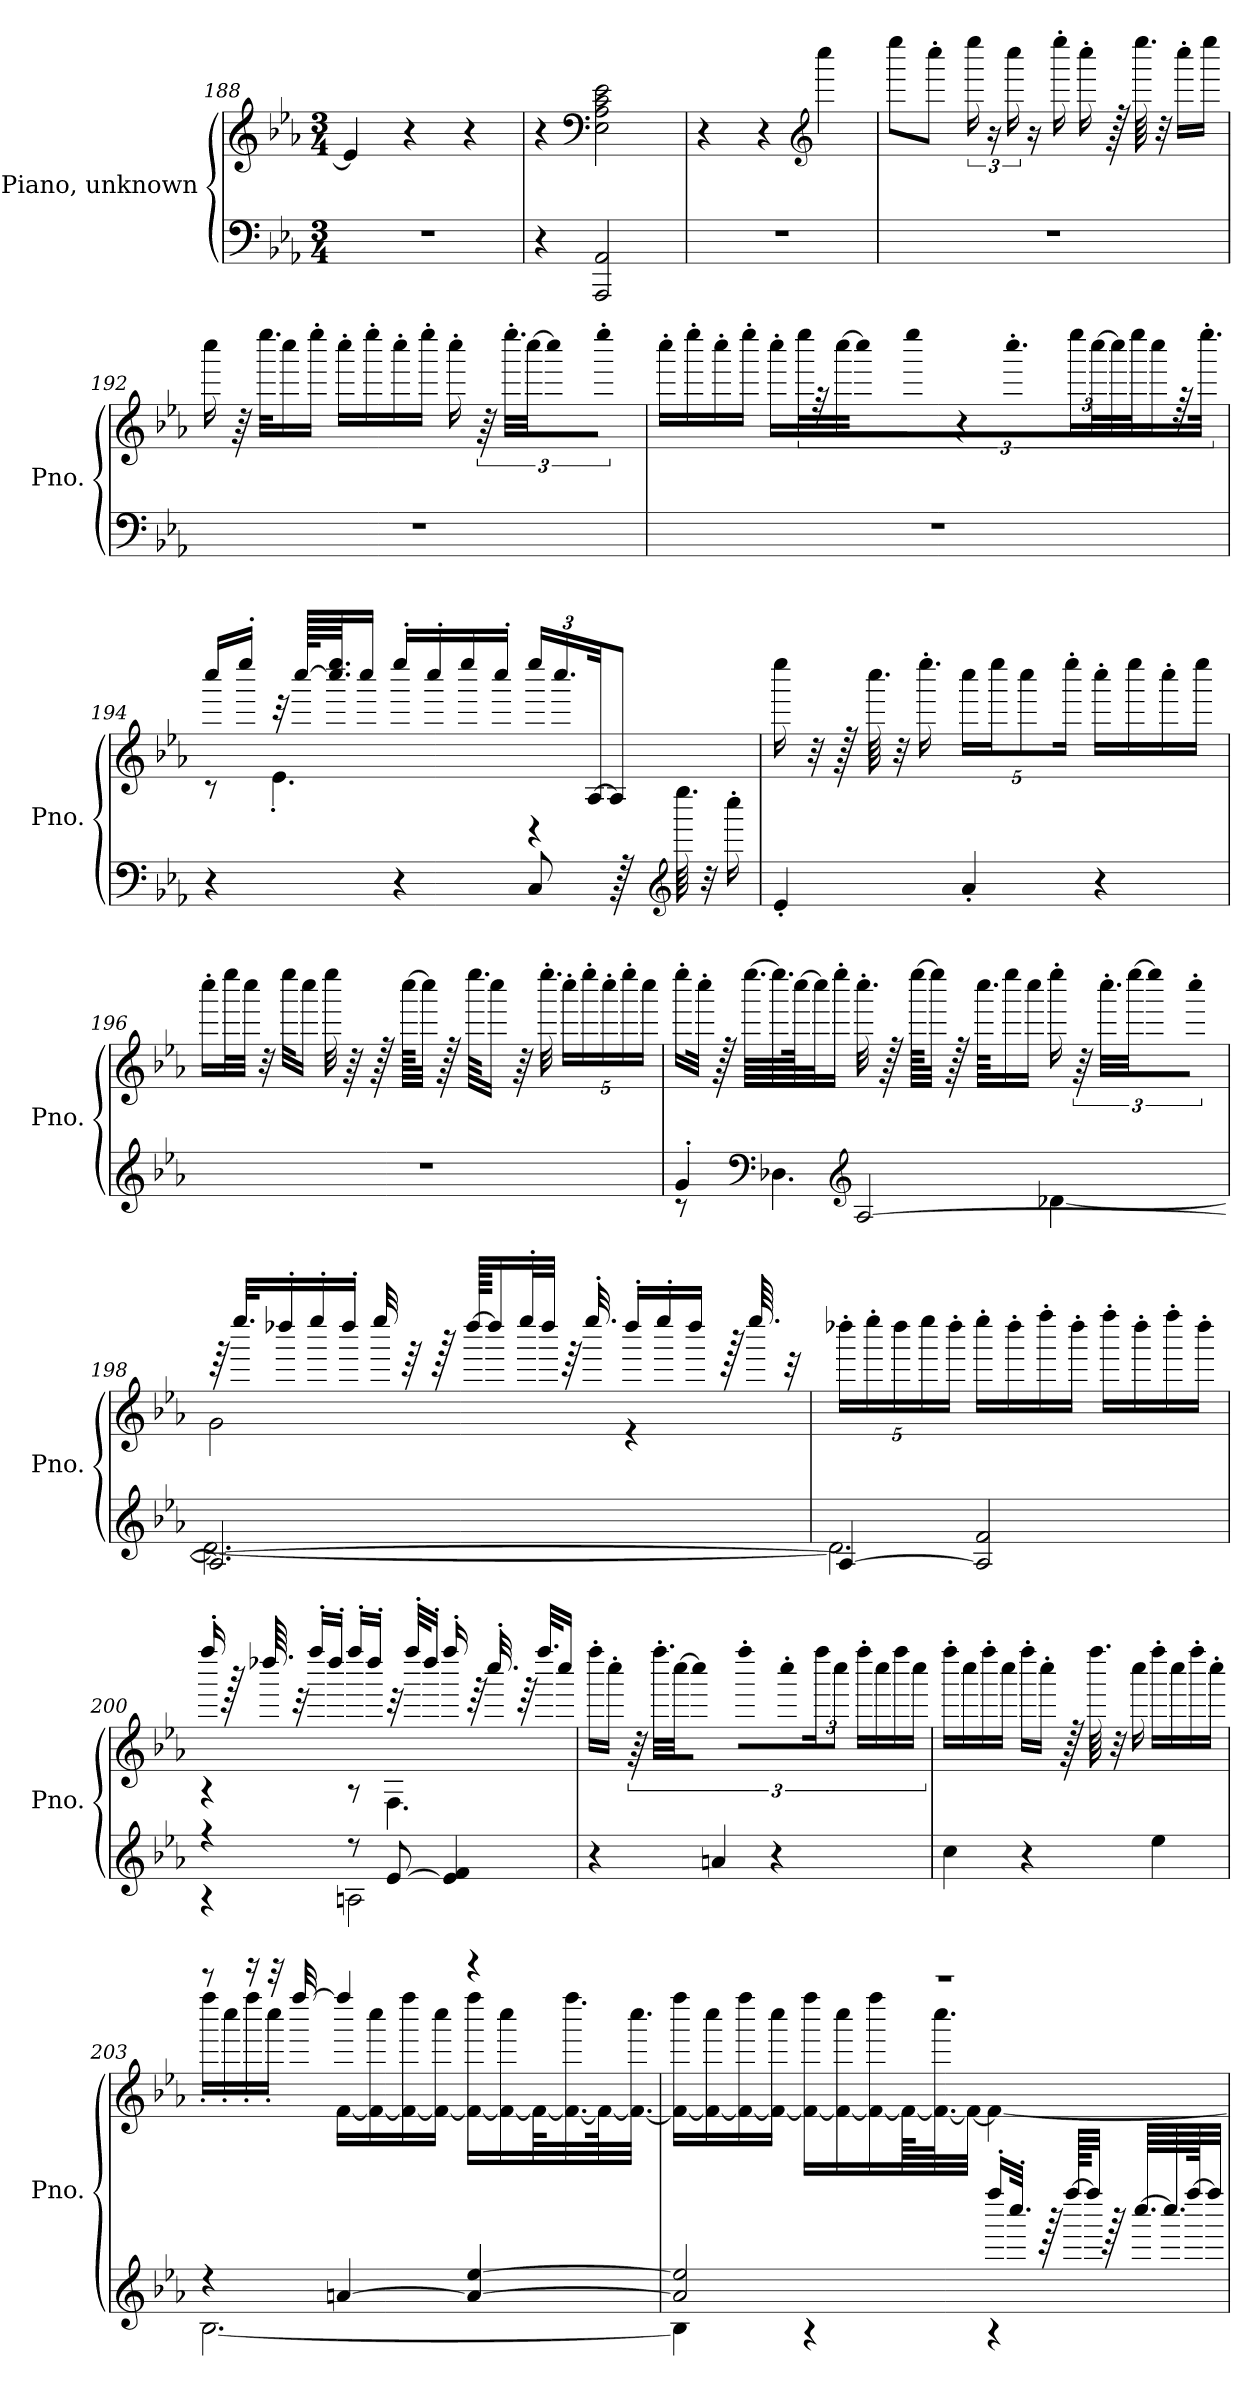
**kern	**kern
*part1	*part1
*staff2	*staff1
*I"Piano, unknown	*
*I'Pno.	*
!!LO:LB:g=z
*clefF4	*clefG2
*k[b-e-a-]	*k[b-e-a-]
*M3/4	*M3/4
=188	=188
2.r	4e-/]
.	4r
.	4r
=189	=189
4r	4r
*	*clefF4
2AAA-/ 2AA-/	2E-\ 2A-\ 2c\ 2e-\
=190	=190
2.r	4r
.	4r
*	*clefG2
.	4cccc\
=191	=191
2.r	8eeee-\L
.	8cccc'\J
.	24eeee-\
.	24r
.	24cccc\
.	16r
.	16eeee-'\
.	16cccc'\
.	128r
.	64.eeee-\
.	32r
.	16cccc'\LL
.	16eeee-\JJ
!!LO:LB:g=z
=192	=192
2.r	16cccc\
.	64r
.	32.eeee-\KLL
.	16cccc\
.	16eeee-'\JJ
.	16cccc'\LL
.	16eeee-'\
.	16cccc'\
.	16eeee-'\JJ
.	16cccc'\
.	96r
.	48.eeee-'\LLL
.	[48cccc\J
.	16cccc\]
.	16eeee-'\JJ
=193	=193
2.r	16cccc'\LL
.	16eeee-'\
.	16cccc'\
.	16eeee-'\JJ
.	16cccc'\LL
.	48eeee-\JJk
.	48r
.	[48cccc\LLL
.	32cccc\]
.	32eeee-\JJJ
.	64r
.	32.cccc'\
*	*Xbrackettup
.	24eeee-\LL
.	[48cccc\L
.	32cccc\]
.	32eeee-\J
.	16cccc\JJ
.	64r
.	32.eeee-'\
!!LO:PB:g=z
=194	=194
*	*^
4r	16cccc/LL	8r
.	16eeee-'/JJ	.
.	32r	4.e-'\
.	[128cccc/KLLLL	.
.	64.cccc/] 64.eeee-/JJ	.
.	16cccc/JJ	.
4r	16eeee-'/LL	.
.	16cccc'/	.
.	16eeee-/	.
.	16cccc'/JJ	.
8C/	24eeee-/LL	4r
.	24.cccc/	.
.	[48A-/JK	.
128r	8A-/J]	.
*clefG2	*	*
64.eeee-\	.	.
32r	.	.
16cccc'\	.	.
*	*v	*v
=195	=195
4e-'/	16eeee-\
.	32r
.	128r
.	64.cccc\
.	32r
.	16.eeee-'\
4a-'/	20cccc\LL
.	20eeee-\J
.	10cccc\
.	20eeee-'\Jk
4r	16cccc'\LL
.	16eeee-\
.	16cccc'\
.	16eeee-\JJ
!!LO:LB:g=z
=196	=196
2.r	16cccc'\LL
.	32eeee-\L
.	32cccc\JJJ
.	32r
.	32eeee-\KLL
.	16cccc\JJ
.	32eeee-\
.	64r
.	128r
.	[128cccc\KKLLL
.	32cccc\JJJ]
.	128r
.	64.eeee-\KKLL
.	16cccc\JJ
.	64r
.	32.eeee-'\
.	20cccc'\LL
.	20eeee-'\
.	20cccc'\
.	20eeee-'\
.	20cccc\JJ
!!LO:LB:g=z
=197	=197
*^	*
4g'/	8r	16eeee-'\LL
.	.	32cccc'\JJk
.	.	128r
.	.	[64.eeee-\LLLL
*clefF4	*	*
.	4.D-X\	64.eeee-\]
.	.	[128cccc\JK
.	.	32cccc\J]
.	.	16eeee-'\JJ
*clefG2	*	*
[2A-/	.	32.cccc'\
.	.	128r
.	.	[128eeee-\KKLLL
.	.	32eeee-\JJJ]
.	.	128r
.	.	64.cccc\KKLL
.	.	16eeee-\
.	.	16cccc\JJ
.	[4d-X\	16eeee-'\
*	*	*brackettup
.	.	96r
.	.	48.cccc'\LLL
.	.	[48eeee-\J
.	.	16eeee-\]
.	.	16cccc'\JJ
!!LO:LB:g=z
=198	=198	=198
*	*	*^
2.A-/_	2.d-\_	64r	2g\
.	.	32.eeee-/KLL	.
.	.	16dddd-X'/	.
.	.	16eeee-'/	.
.	.	16dddd-'/JJ	.
.	.	32eeee-/	.
.	.	64r	.
.	.	128r	.
.	.	[128dddd-/KKKLL	.
.	.	16dddd-/]	.
.	.	32eeee-'/L	.
.	.	32dddd-/JJJ	.
.	.	64r	.
.	.	32.eeee-'/	.
.	.	16dddd-'/LL	4r
.	.	16eeee-'/	.
.	.	16dddd-/JJ	.
.	.	128r	.
.	.	64.eeee-/	.
.	.	32r	.
*	*	*v	*v
!!LO:LB:g=z
=199	=199	=199
*	*	*Xbrackettup
4A-/_	2.d-\]	20dddd-X'\LL
.	.	20eeee-'\
.	.	20dddd-\
.	.	20eeee-\
.	.	20dddd-'\JJ
2A-/] 2f/	.	16eeee-'\LL
.	.	16dddd-'\
.	.	16ffff'\
.	.	16dddd-'\JJ
.	.	16ffff'\LL
.	.	16dddd-'\
.	.	16ffff'\
.	.	16dddd-'\JJ
=200	=200	=200
*	*	*^
4r	4r	16ffff'/	4r
.	.	128r	.
.	.	64.dddd-X/	.
.	.	32r	.
.	.	16ffff'/LL	.
.	.	16dddd-'/JJ	.
8r	2An\	16ffff'/LL	8r
.	.	16dddd-'/JJ	.
[8e-/	.	32r	4.F\
.	.	32ffff'/KLL	.
.	.	16dddd-'/JJ	.
4e-/] 4f/	.	16ffff'/	.
.	.	64r	.
.	.	32.cccc'/	.
.	.	64r	.
.	.	32.ffff/KLL	.
.	.	16cccc/JJ	.
*v	*v	*	*
*	*v	*v
!!LO:LB:g=z
=201	=201
4r	16ffff'\LL
.	16cccc'\JJ
*	*brackettup
.	96r
.	48.ffff'\LLL
.	[48cccc\J
.	16cccc\JJ]
4an/	16ffff'\LL
.	16cccc'\
*	*Xbrackettup
.	24ffff\J
.	12cccc\J
4r	16ffff'\LL
.	16cccc\
.	16ffff\
.	16cccc\JJ
=202	=202
4cc\	16ffff'\LL
.	16cccc\
.	16ffff'\
.	16cccc\JJ
4r	16ffff'\LL
.	16cccc'\JJ
.	128r
.	64.ffff\
.	32r
.	16cccc\
4ee-\	16ffff'\LL
.	16cccc\
.	16ffff'\
.	16cccc'\JJ
!!LO:PB:g=z
=203	=203
*^	*^
4r	[2.B-\	8r	16ffff'\LL
.	.	.	16cccc'\
.	.	16r	16ffff'\
.	.	32r	16cccc'\JJ
.	.	[32ffff/	.
[4an/	.	4ffff/]	[16f\LL
.	.	.	16f\_ 16cccc\
.	.	.	16f\_ 16ffff\
.	.	.	16f\_ 16cccc\JJ
4a/_ [4ee-/	.	4r	16f\_ 16ffff\LL
.	.	.	16f\_ 16cccc\
.	.	.	64f\KL_
.	.	.	32.f\_ 32.ffff\
.	.	.	64f\K_
.	.	.	32.f\_ 32.cccc\JJJ
!!LO:LB:g=z	!!
=204	=204	=204	=204
2a/] 2ee-/]	4B-\]	2.r	16f\_ 16ffff\LL
.	.	.	16f\_ 16cccc\
.	.	.	16f\_ 16ffff\
.	.	.	16f\_ 16cccc\JJ
.	4r	.	16f\_ 16ffff\LL
.	.	.	16f\_ 16cccc\
.	.	.	16f\_ 16ffff\
.	.	.	128f\KLL_
.	.	.	64.f\_ 64.cccc\J
.	.	.	32f\JJJ_
16ffff'/LL	4r	.	4f\_
32.cccc'/JJk	.	.	.
128r	.	.	.
[128ffff/KKLLL	.	.	.
32ffff/JJJ]	.	.	.
128r	.	.	.
[64.cccc/LLLL	.	.	.
64.cccc/]	.	.	.
[128ffff/JK	.	.	.
32ffff/JJJ]	.	.	.
*v	*v	*	*
*	*v	*v
=	=
*-	*-
